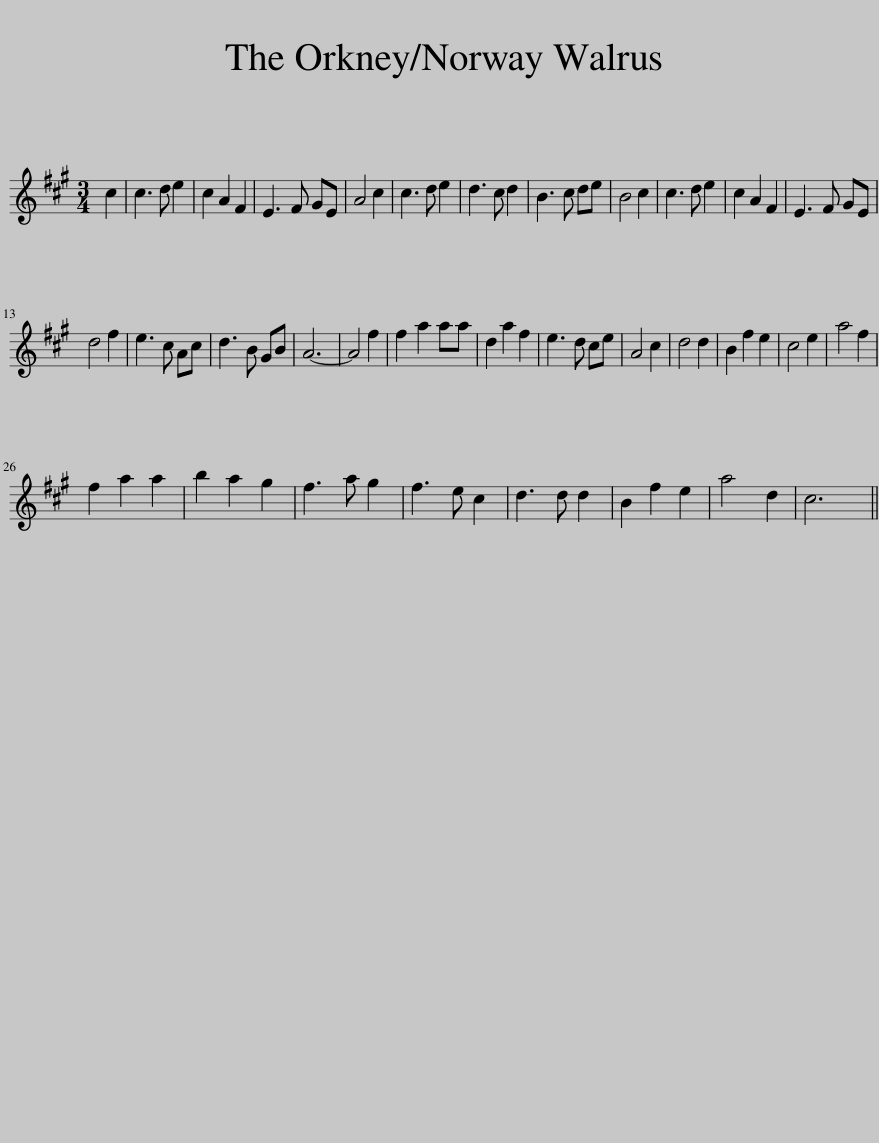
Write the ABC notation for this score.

X:1
L:1/8
M:3/4
I:linebreak $
K:A
V:1 treble
V:1
 c2 | c3 d e2 | c2 A2 F2 | E3 F GE | A4 c2 | %5
 c3 d e2 | d3 c d2 | B3 c de | B4 c2 | c3 d e2 | %10
 c2 A2 F2 | E3 F GE |$ d4 f2 | e3 c Ac | d3 B GB | %15
 A6- | A4 f2 | f2 a2 aa | d2 a2 f2 | e3 d ce | %20
 A4 c2 | d4 d2 | B2 f2 e2 | c4 e2 | a4 f2 |$ %25
 f2 a2 a2 | b2 a2 g2 | f3 a g2 | f3 e c2 | d3 d d2 | %30
 B2 f2 e2 | a4 d2 | c6 || %33
